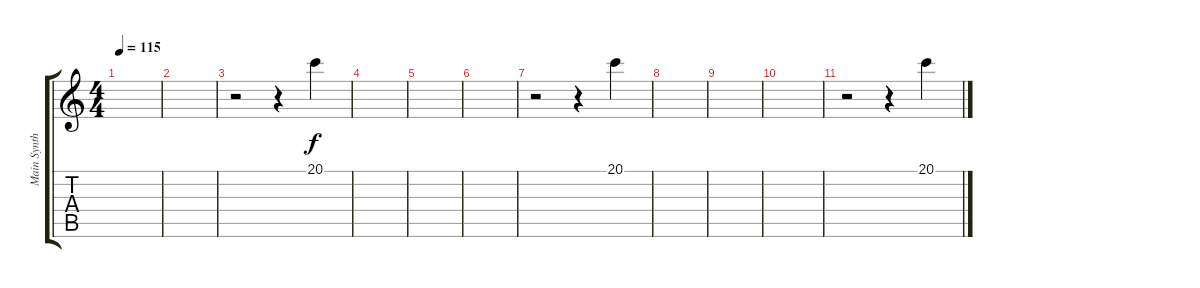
\track ("Main Synth" "Main Synth") {instrument lead7fifths}
\staff {score tabs}
\tuning (E4 B3 G3 D3 A2 E2) {hide}
\ts (4 4)
\tempo 115
\clef g2
\ks c
|
|
r.2 r.4 20.1.4 |
|
|
|
r.2 r.4 20.1.4 |
|
|
|
r.2 r.4 20.1.4
